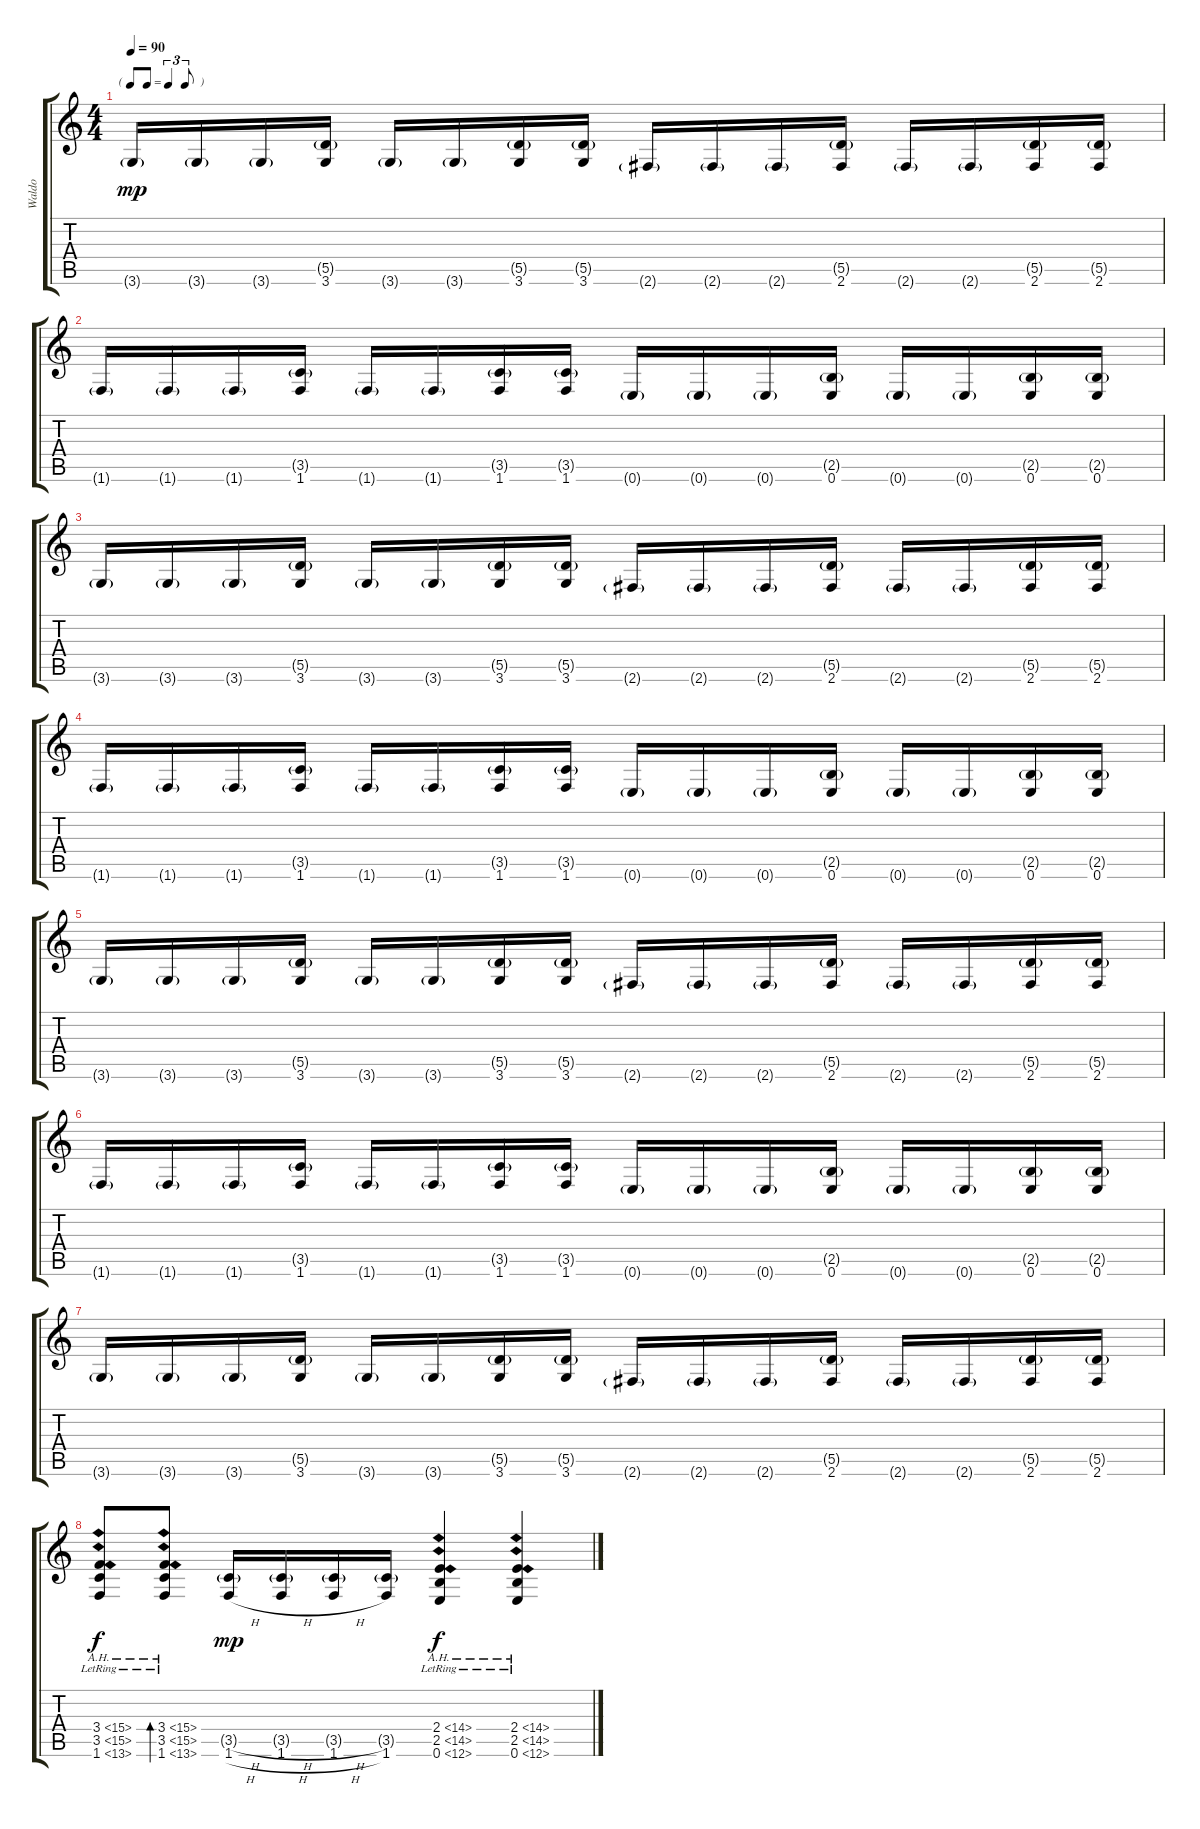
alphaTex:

\track ("Waldo" "Waldo") {instrument distortionguitar}
\staff {score tabs}
\tuning (E4 B3 G3 D3 A2 E2) {hide}
\ts (4 4)
\tf triplet8th
\tempo 90
\clef g2
\ks c
3.6{g}.16{dy mp instrument distortionguitar} 3.6{g}.16 3.6{g}.16 (5.5{g} 3.6).16 3.6{g}.16 3.6{g}.16 (5.5{g} 3.6).16 (5.5{g} 3.6).16 2.6{g}.16 2.6{g}.16 2.6{g}.16 (5.5{g} 2.6).16 2.6{g}.16 2.6{g}.16 (5.5{g} 2.6).16 (5.5{g} 2.6).16 |
1.6{g}.16 1.6{g}.16 1.6{g}.16 (3.5{g} 1.6).16 1.6{g}.16 1.6{g}.16 (3.5{g} 1.6).16 (3.5{g} 1.6).16 0.6{g}.16 0.6{g}.16 0.6{g}.16 (2.5{g} 0.6).16 0.6{g}.16 0.6{g}.16 (2.5{g} 0.6).16 (2.5{g} 0.6).16 |
3.6{g}.16 3.6{g}.16 3.6{g}.16 (5.5{g} 3.6).16 3.6{g}.16 3.6{g}.16 (5.5{g} 3.6).16 (5.5{g} 3.6).16 2.6{g}.16 2.6{g}.16 2.6{g}.16 (5.5{g} 2.6).16 2.6{g}.16 2.6{g}.16 (5.5{g} 2.6).16 (5.5{g} 2.6).16 |
1.6{g}.16 1.6{g}.16 1.6{g}.16 (3.5{g} 1.6).16 1.6{g}.16 1.6{g}.16 (3.5{g} 1.6).16 (3.5{g} 1.6).16 0.6{g}.16 0.6{g}.16 0.6{g}.16 (2.5{g} 0.6).16 0.6{g}.16 0.6{g}.16 (2.5{g} 0.6).16 (2.5{g} 0.6).16 |
3.6{g}.16 3.6{g}.16 3.6{g}.16 (5.5{g} 3.6).16 3.6{g}.16 3.6{g}.16 (5.5{g} 3.6).16 (5.5{g} 3.6).16 2.6{g}.16 2.6{g}.16 2.6{g}.16 (5.5{g} 2.6).16 2.6{g}.16 2.6{g}.16 (5.5{g} 2.6).16 (5.5{g} 2.6).16 |
1.6{g}.16 1.6{g}.16 1.6{g}.16 (3.5{g} 1.6).16 1.6{g}.16 1.6{g}.16 (3.5{g} 1.6).16 (3.5{g} 1.6).16 0.6{g}.16 0.6{g}.16 0.6{g}.16 (2.5{g} 0.6).16 0.6{g}.16 0.6{g}.16 (2.5{g} 0.6).16 (2.5{g} 0.6).16 |
3.6{g}.16 3.6{g}.16 3.6{g}.16 (5.5{g} 3.6).16 3.6{g}.16 3.6{g}.16 (5.5{g} 3.6).16 (5.5{g} 3.6).16 2.6{g}.16 2.6{g}.16 2.6{g}.16 (5.5{g} 2.6).16 2.6{g}.16 2.6{g}.16 (5.5{g} 2.6).16 (5.5{g} 2.6).16 |
(3.4{ah 12 lr} 3.5{ah 12 lr} 1.6{ah 12}).8{dy f volume 16} (3.4{ah 12 lr} 3.5{ah 12 lr} 1.6{ah 12 lr}).8{bd 120} (3.5{h g} 1.6{h}).16{dy mp} (3.5{h g} 1.6{h}).16 (3.5{h g} 1.6{h}).16 (3.5{g} 1.6).16 (2.4{ah 12 lr} 2.5{ah 12 lr} 0.6{ah 12 lr}).4{dy f} (2.4{ah 12 lr} 2.5{ah 12 lr} 0.6{ah 12 lr}).4
